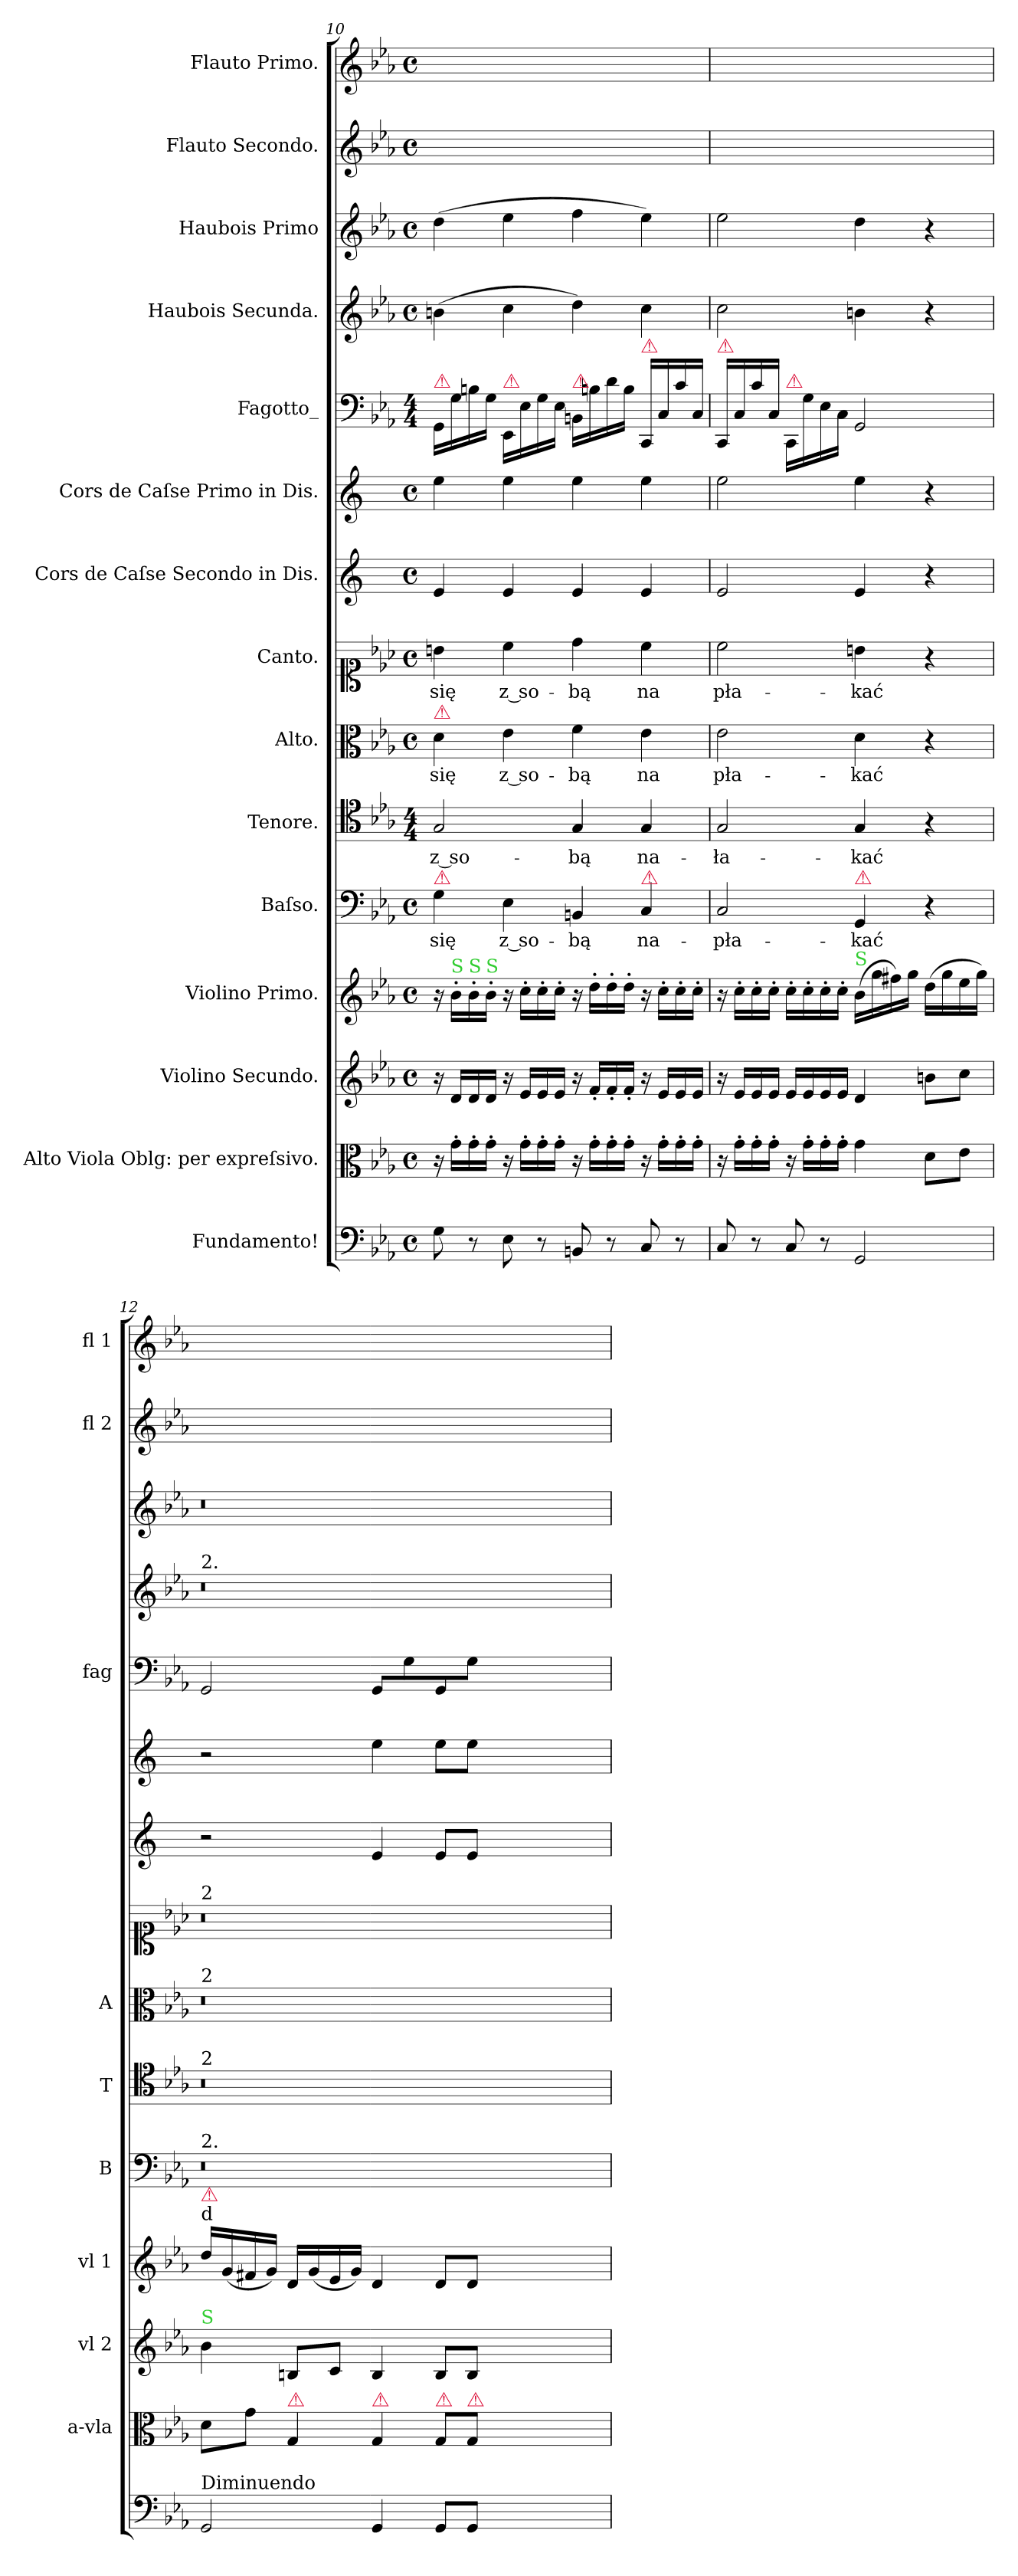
**kern	**kern	**kern	**kern	**kern	**text	**kern	**text	**kern	**text	**kern	**text	**kern	**kern	**kern	**kern	**kern	**kern	**kern
*part15	*part14	*part13	*part12	*part11	*part11	*part10	*part10	*part9	*part9	*part8	*part8	*part7	*part6	*part5	*part4	*part3	*part2	*part1
*staff15	*staff14	*staff13	*staff12	*staff11	*staff11	*staff10	*staff10	*staff9	*staff9	*staff8	*staff8	*staff7	*staff6	*staff5	*staff4	*staff3	*staff2	*staff1
*I"Fundamento!	*I"Alto Viola Oblg: per expreſsivo.	*I"Violino Secundo.	*I"Violino Primo.	*I"Baſso.	*	*I"Tenore.	*	*I"Alto.	*	*I"Canto.	*	*I"Cors de Caſse Secondo in Dis.	*I"Cors de Caſse Primo in Dis.	*I"Fagotto_	*I"Haubois Secunda.	*I"Haubois Primo	*I"Flauto Secondo.	*I"Flauto Primo.
*	*I'a-vla	*I'vl 2	*I'vl 1	*I'B	*	*I'T	*	*I'A	*	*	*	*	*	*I'fag	*	*	*I'fl 2	*I'fl 1
*clefF4	*clefC3	*clefG2	*clefG2	*clefF4	*	*clefC4	*	*clefC3	*	*clefC1	*	*clefG2	*clefG2	*clefF4	*clefG2	*clefG2	*clefG2	*clefG2
*	*	*	*	*	*	*	*	*	*	*	*	*ITrd5c9	*ITrd5c9	*	*	*	*	*
*k[b-e-a-]	*k[b-e-a-]	*k[b-e-a-]	*k[b-e-a-]	*k[b-e-a-]	*	*k[b-e-a-]	*	*k[b-e-a-]	*	*k[b-e-a-]	*	*k[b-e-a-]	*k[b-e-a-]	*k[b-e-a-]	*k[b-e-a-]	*k[b-e-a-]	*k[b-e-a-]	*k[b-e-a-]
*c:	*c:	*c:	*c:	*c:	*	*c:	*	*c:	*	*c:	*	*c:	*c:	*c:	*c:	*c:	*c:	*c:
*M4/4	*M4/4	*M4/4	*M4/4	*M4/4	*	*M4/4	*	*M4/4	*	*M4/4	*	*M4/4	*M4/4	*M4/4	*M4/4	*M4/4	*M4/4	*M4/4
*met(c)	*met(c)	*met(c)	*met(c)	*met(c)	*	*	*	*met(c)	*	*met(c)	*	*met(c)	*met(c)	*	*met(c)	*met(c)	*met(c)	*met(c)
=10	=10	=10	=10	=10	=10	=10	=10	=10	=10	=10	=10	=10	=10	=10	=10	=10	=10	=10
!	!	!	!	!	!	!	!	!	!	!	!	!	!	!LO:TX:a:color=crimson:t=⚠	!	!	!	!
!	!	!	!	!	!	!	!	!LO:TX:a:color=crimson:t=⚠	!	!	!	!	!	!	!	!	!	!
!	!	!	!	!LO:TX:a:color=crimson:t=⚠	!	!	!	!	!	!	!	!	!	!	!	!	!	!
8G\	16r	16r	16r	4G\	się	2G/	z so-	4d\	się	4bn\	się	4G/	4g\	16GG/LL	(4bn\	(4dd\	1ryy	1ryy
!	!	!	!LO:TX:a:color=limegreen:t=S	!	!	!	!	!	!	!	!	!	!	!	!	!	!	!
.	16g'\LL	16d/LL	16b-'\LL	.	.	.	.	.	.	.	.	.	.	16G\	.	.	.	.
!	!	!	!LO:TX:a:color=limegreen:t=S	!	!	!	!	!	!	!	!	!	!	!	!	!	!	!
8r	16g'\	16d/	16b-'\	.	.	.	.	.	.	.	.	.	.	16Bn\	.	.	.	.
!	!	!	!LO:TX:a:color=limegreen:t=S	!	!	!	!	!	!	!	!	!	!	!	!	!	!	!
.	16g'\JJ	16d/JJ	16b-'\JJ	.	.	.	.	.	.	.	.	.	.	16G\JJ	.	.	.	.
!	!	!	!	!	!	!	!	!	!	!	!	!	!	!LO:TX:a:color=crimson:t=⚠	!	!	!	!
8E-\	16r	16r	16r	4E-\	z so-	.	.	4e-\	z so-	4cc\	z so-	4G/	4g\	16EE-/LL	4cc\	4ee-\	.	.
.	16g'\LL	16e-/LL	16cc'\LL	.	.	.	.	.	.	.	.	.	.	16E-\	.	.	.	.
8r	16g'\	16e-/	16cc'\	.	.	.	.	.	.	.	.	.	.	16G\	.	.	.	.
.	16g'\JJ	16e-/JJ	16cc'\JJ	.	.	.	.	.	.	.	.	.	.	16E-\JJ	.	.	.	.
!	!	!	!	!	!	!	!	!	!	!	!	!	!	!LO:TX:a:color=crimson:t=⚠	!	!	!	!
8BBn/	16r	16r	16r	4BBn/	-bą	4G/	-bą	4f\	-bą	4dd\	-bą	4G/	4g\	16BBn/LL	4dd\)	4ff\	.	.
.	16g'\LL	16f'/LL	16dd'\LL	.	.	.	.	.	.	.	.	.	.	16Bn\	.	.	.	.
8r	16g'\	16f'/	16dd'\	.	.	.	.	.	.	.	.	.	.	16d\	.	.	.	.
.	16g'\JJ	16f'/JJ	16dd'\JJ	.	.	.	.	.	.	.	.	.	.	16B\JJ	.	.	.	.
!	!	!	!	!	!	!	!	!	!	!	!	!	!	!LO:TX:a:color=crimson:t=⚠	!	!	!	!
!	!	!	!	!LO:TX:a:color=crimson:t=⚠	!	!	!	!	!	!	!	!	!	!	!	!	!	!
8C/	16r	16r	16r	4C/	na-	4G/	na-	4e-\	na	4cc\	na	4G/	4g\	16CC/LL	4cc\	4ee-\)	.	.
.	16g'\LL	16e-/LL	16cc'\LL	.	.	.	.	.	.	.	.	.	.	16C/	.	.	.	.
8r	16g'\	16e-/	16cc'\	.	.	.	.	.	.	.	.	.	.	16c\	.	.	.	.
.	16g'\JJ	16e-/JJ	16cc'\JJ	.	.	.	.	.	.	.	.	.	.	16C/JJ	.	.	.	.
=11	=11	=11	=11	=11	=11	=11	=11	=11	=11	=11	=11	=11	=11	=11	=11	=11	=11	=11
!	!	!	!	!	!	!	!	!	!	!	!	!	!	!LO:TX:a:color=crimson:t=⚠	!	!	!	!
8C/	16r	16r	16r	2C/	-pła-	2G/	-ła-	2e-\	pła-	2cc\	pła-	2G/	2g\	16CC/LL	2cc\	2ee-\	1ryy	1ryy
.	16g'\LL	16e-/LL	16cc'\LL	.	.	.	.	.	.	.	.	.	.	16C/	.	.	.	.
8r	16g'\	16e-/	16cc'\	.	.	.	.	.	.	.	.	.	.	16c\	.	.	.	.
.	16g'\JJ	16e-/JJ	16cc'\JJ	.	.	.	.	.	.	.	.	.	.	16C/JJ	.	.	.	.
!	!	!	!	!	!	!	!	!	!	!	!	!	!	!LO:TX:a:color=crimson:t=⚠	!	!	!	!
8C/	16r	16e-/LL	16cc'\LL	.	.	.	.	.	.	.	.	.	.	16CC/LL	.	.	.	.
.	16g'\LL	16e-/	16cc'\	.	.	.	.	.	.	.	.	.	.	16G\	.	.	.	.
8r	16g'\	16e-/	16cc'\	.	.	.	.	.	.	.	.	.	.	16E-\	.	.	.	.
.	16g'\JJ	16e-/JJ	16cc'\JJ	.	.	.	.	.	.	.	.	.	.	16C\JJ	.	.	.	.
!	!	!	!	!LO:TX:a:color=crimson:t=⚠	!	!	!	!	!	!	!	!	!	!	!	!	!	!
!	!	!	!LO:TX:a:color=limegreen:t=S	!	!	!	!	!	!	!	!	!	!	!	!	!	!	!
2GG/	4g\	4d/	(16b-\LL	4GG/	-kać	4G/	-kać	4d\	-kać	4bn\	-kać	4G/	4g\	2GG/	4bn\	4dd\	.	.
.	.	.	16gg\	.	.	.	.	.	.	.	.	.	.	.	.	.	.	.
.	.	.	16ff#X\)	.	.	.	.	.	.	.	.	.	.	.	.	.	.	.
.	.	.	16gg\JJ	.	.	.	.	.	.	.	.	.	.	.	.	.	.	.
.	8d\L	8bn\L	(16dd\LL	4r	.	4r	.	4r	.	4r	.	4r	4r	.	4r	4r	.	.
.	.	.	16gg\	.	.	.	.	.	.	.	.	.	.	.	.	.	.	.
.	8e-\J	8cc\J	16ee-\	.	.	.	.	.	.	.	.	.	.	.	.	.	.	.
.	.	.	16gg\JJ)	.	.	.	.	.	.	.	.	.	.	.	.	.	.	.
=12	=12	=12	=12	=12	=12	=12	=12	=12	=12	=12	=12	=12	=12	=12	=12	=12	=12	=12
!	!	!	!	!	!	!	!	!	!	!	!	!	!	!	!LO:TX:a:t=2.	!	!	!
!	!	!	!	!	!	!	!	!	!	!LO:TX:a:t=2	!	!	!	!	!	!	!	!
!	!	!	!	!	!	!	!	!LO:TX:a:t=2	!	!	!	!	!	!	!	!	!	!
!	!	!	!	!	!	!LO:TX:a:t=2	!	!	!	!	!	!	!	!	!	!	!	!
!	!	!	!	!LO:TX:a:t=2.	!	!	!	!	!	!	!	!	!	!	!	!	!	!
!	!	!	!LO:TX:a:t=d	!	!	!	!	!	!	!	!	!	!	!	!	!	!	!
!	!	!	!LO:TX:a:color=crimson:t=⚠	!	!	!	!	!	!	!	!	!	!	!	!	!	!	!
!	!	!LO:TX:a:color=limegreen:t=S	!	!	!	!	!	!	!	!	!	!	!	!	!	!	!	!
!LO:TX:a:t=Diminuendo	!	!	!	!	!	!	!	!	!	!	!	!	!	!	!	!	!	!
2GG/	8d\L	4b-\	16dd\LL	0r	.	0r	.	0r	.	0r	.	2r	2r	2GG/	0r	0r	1ryy	1ryy
.	.	.	(16g/	.	.	.	.	.	.	.	.	.	.	.	.	.	.	.
.	8g\J	.	16f#X/	.	.	.	.	.	.	.	.	.	.	.	.	.	.	.
.	.	.	16g/JJ)	.	.	.	.	.	.	.	.	.	.	.	.	.	.	.
!	!LO:TX:a:color=crimson:t=⚠	!	!	!	!	!	!	!	!	!	!	!	!	!	!	!	!	!
.	4G/	8Bn/L	16d/LL	.	.	.	.	.	.	.	.	.	.	.	.	.	.	.
.	.	.	(16g/	.	.	.	.	.	.	.	.	.	.	.	.	.	.	.
.	.	8c/J	16e-/	.	.	.	.	.	.	.	.	.	.	.	.	.	.	.
.	.	.	16g/JJ)	.	.	.	.	.	.	.	.	.	.	.	.	.	.	.
!	!LO:TX:a:color=crimson:t=⚠	!	!	!	!	!	!	!	!	!	!	!	!	!	!	!	!	!
4GG/	4G/	4B/	4d/	.	.	.	.	.	.	.	.	4G/	4g\	8GG/L	.	.	.	.
.	.	.	.	.	.	.	.	.	.	.	.	.	.	8G\	.	.	.	.
!	!LO:TX:a:color=crimson:t=⚠	!	!	!	!	!	!	!	!	!	!	!	!	!	!	!	!	!
8GG/L	8G/L	8B/L	8d/L	.	.	.	.	.	.	.	.	8G/L	8g\L	8GG/	.	.	.	.
!	!LO:TX:a:color=crimson:t=⚠	!	!	!	!	!	!	!	!	!	!	!	!	!	!	!	!	!
8GG/J	8G/J	8B/J	8d/J	.	.	.	.	.	.	.	.	8G/J	8g\J	8G\J	.	.	.	.
1ryy	1ryy	1ryy	1ryy	.	.	.	.	.	.	.	.	1ryy	1ryy	1ryy	.	.	1ryy	1ryy
=	=	=	=	=	=	=	=	=	=	=	=	=	=	=	=	=	=	=
*-	*-	*-	*-	*-	*-	*-	*-	*-	*-	*-	*-	*-	*-	*-	*-	*-	*-	*-
